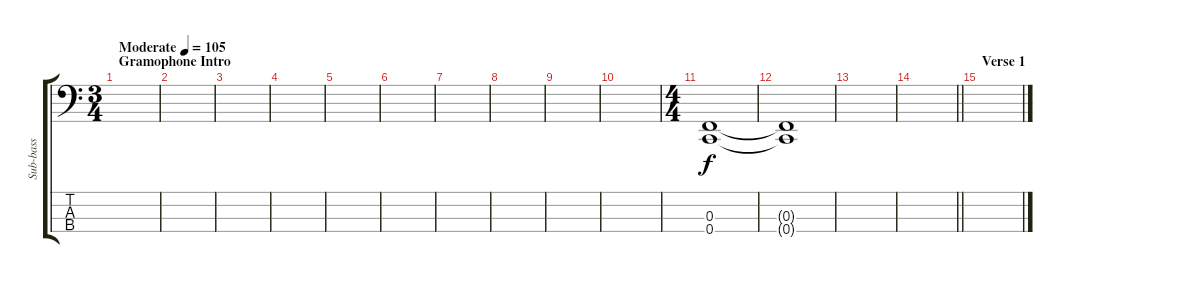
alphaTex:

\track ("Sub-bass" "Sub-bass") {instrument electricbasspick}
\staff {score tabs}
\tuning (Eb2 Bb1 F1 C1) {hide}
\ts (3 4)
\section ("" "Gramophone Intro")
\tempo (105 "Moderate")
\clef f4
\ks c
|
|
|
|
|
|
|
|
|
|
\ts (4 4)
(0.3 0.4).1 |
(0.3{t} 0.4{t}).1{dy f} |
|
\barLineRight lightlight
|
\section ("" "Verse 1")
